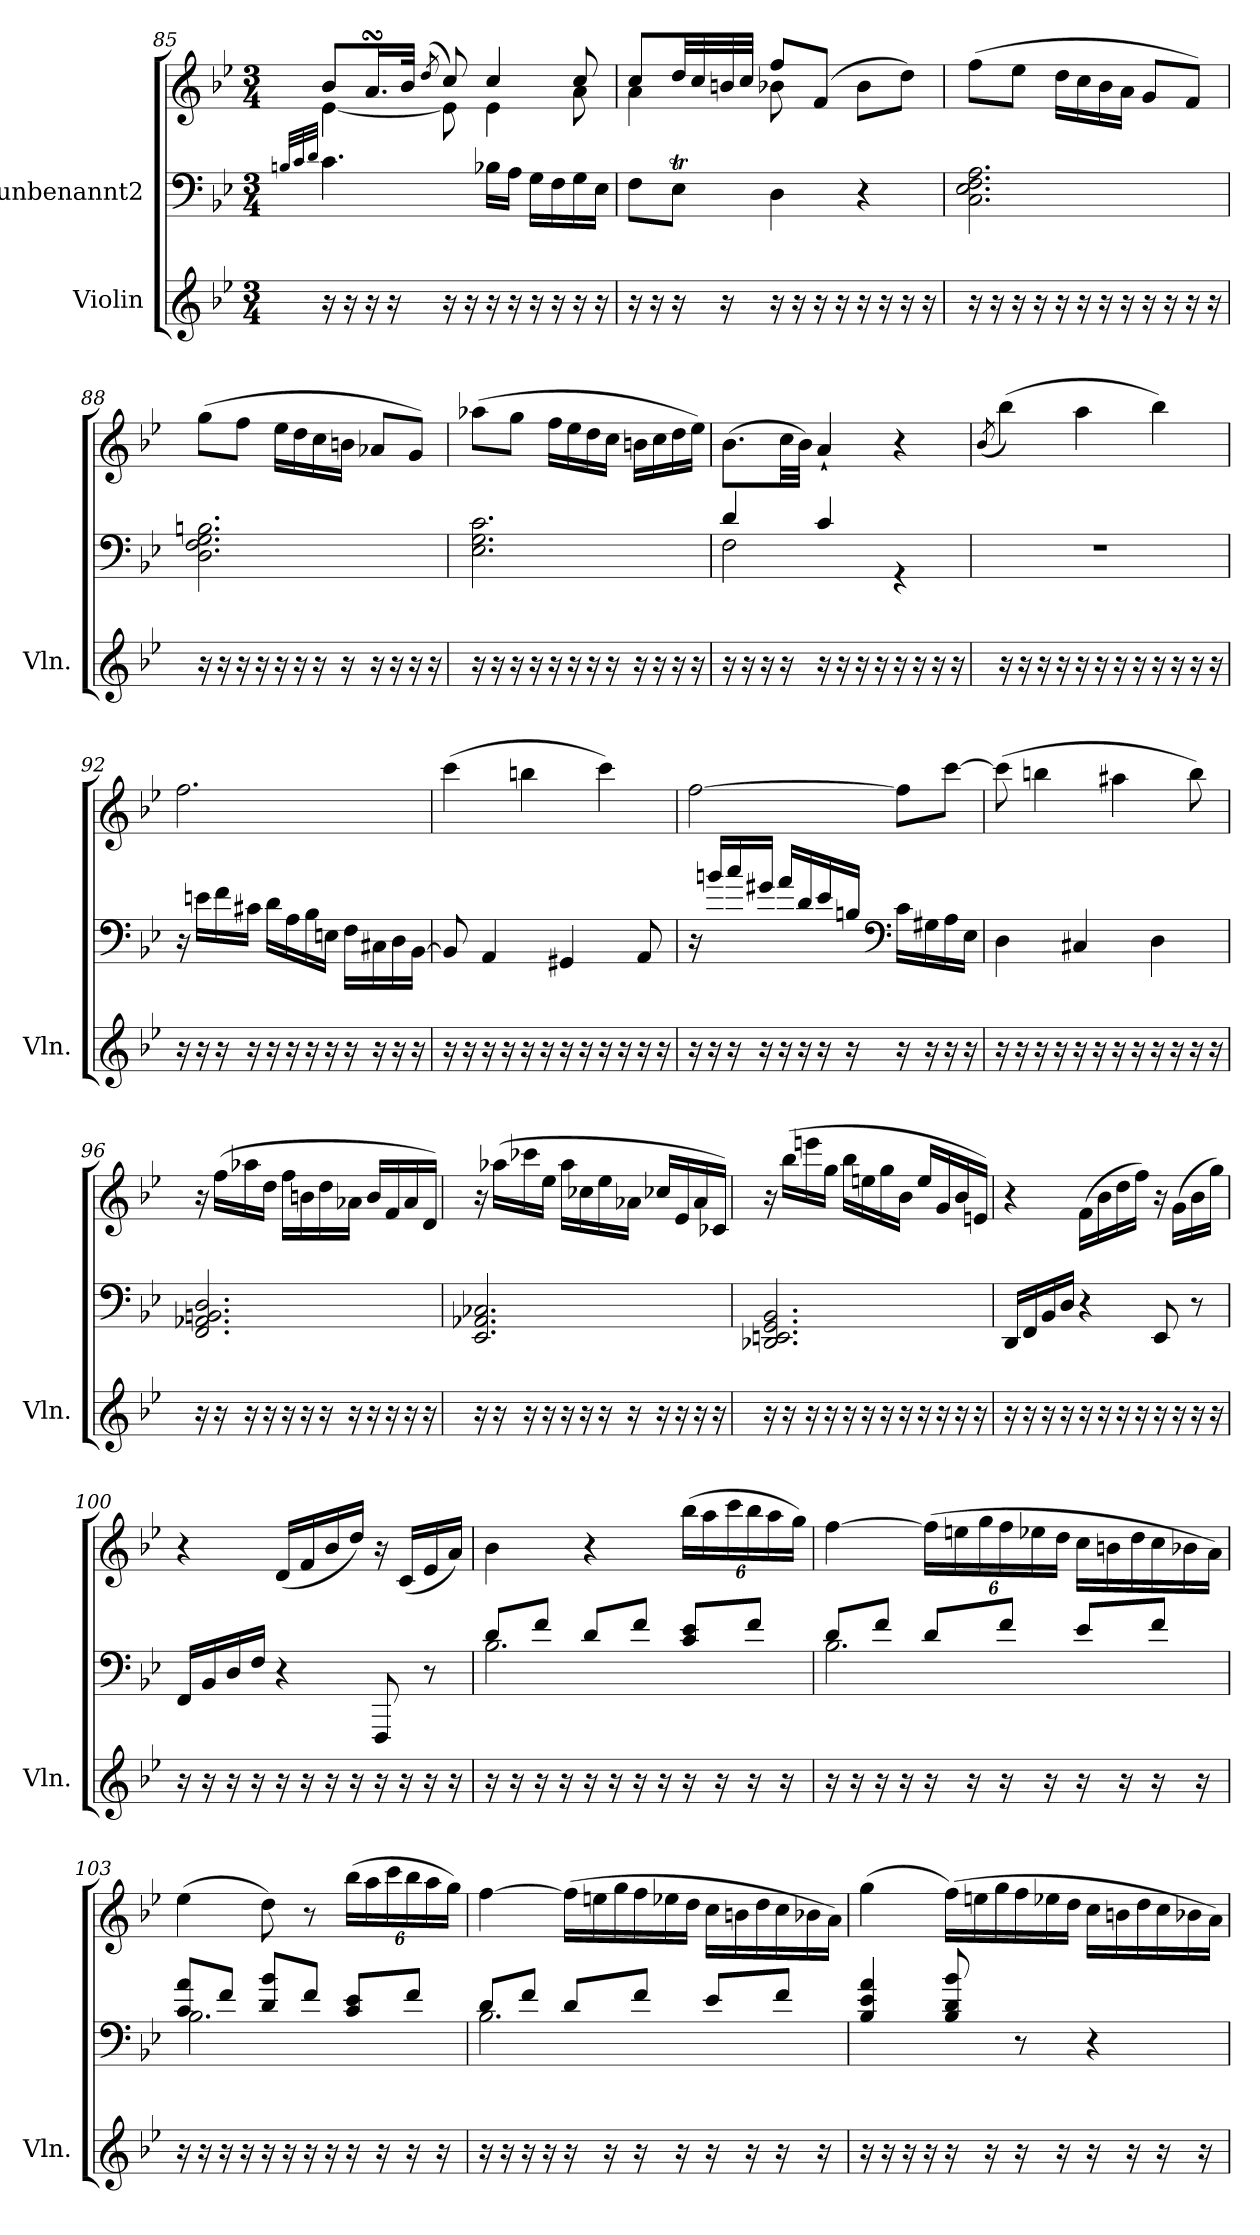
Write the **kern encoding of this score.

**kern	**kern	**kern
*part2	*part1	*part1
*staff3	*staff2	*staff1
*I"Violin	*I"unbenannt2	*
*I'Vln.	*	*
*clefG2	*clefF4	*clefG2
*k[b-e-]	*k[b-e-]	*k[b-e-]
*M3/4	*M3/4	*M3/4
=85	=85	=85
.	32qBn/LLL	.
.	32qc/	.
.	32qd/JJJ	.
*	*	*^
16r	4.c\	8b-/L	[4e-\
16r	.	.	.
16r	.	16.asSsS/L	.
16r	.	.	.
.	.	32b-/JJk	.
.	.	(<8qdd/	.
16r	.	8cc/)	8e-\]
16r	.	.	.
16r	16B-X\LL	4cc/	4e-\
16r	16A\JJ	.	.
16r	16G\LL	.	.
16r	16F\	.	.
16r	16G\	8cc/	8a\
16r	16E-\JJ	.	.
!!LO:LB:g=z	!!
=86	=86	=86	=86
16r	8F\L	8cc/L	4a\
16r	.	.	.
16r	8E-T\J	32dd/LL	.
.	.	32cc/	.
16r	.	32bn/	.
.	.	32cc/JJJ	.
16r	4D\	8ff/L	8b-X\
16r	.	.	.
16r	.	(<8f/J	4.ryy
16r	.	.	.
16r	4r	8b-\L	.
16r	.	.	.
16r	.	8dd\J)	.
16r	.	.	.
*	*	*v	*v
=87	=87	=87
16r	2.C\ 2.E-\ 2.F\ 2.A\	(>8ff\L
16r	.	.
16r	.	8ee-\J
16r	.	.
16r	.	16dd\LL
16r	.	16cc\
16r	.	16b-\
16r	.	16a\JJ
16r	.	8g/L
16r	.	.
16r	.	8f/J)
16r	.	.
=88	=88	=88
16r	2.D\ 2.F\ 2.G\ 2.Bn\	(>8gg\L
16r	.	.
16r	.	8ff\J
16r	.	.
16r	.	16ee-\LL
16r	.	16dd\
16r	.	16cc\
16r	.	16bn\JJ
16r	.	8a-X/L
16r	.	.
16r	.	8g/J)
16r	.	.
=89	=89	=89
16r	2.E-\ 2.G\ 2.c\	(>8aa-X\L
16r	.	.
16r	.	8gg\J
16r	.	.
16r	.	16ff\LL
16r	.	16ee-\
16r	.	16dd\
16r	.	16cc\JJ
16r	.	16bn\LL
16r	.	16cc\
16r	.	16dd\
16r	.	16ee-\JJ)
!!LO:LB:g=z
=90	=90	=90
*	*^	*
16r	4d/	2F\	(>8.b-\L
16r	.	.	.
16r	.	.	.
16r	.	.	32cc\LL
.	.	.	32b-\JJJ)
16r	4c/	.	4a`/
16r	.	.	.
16r	.	.	.
16r	.	.	.
16r	4rGG	4ryy	4r
16r	.	.	.
16r	.	.	.
16r	.	.	.
*	*v	*v	*
=91	=91	=91
.	.	(<8qb-/
16r	2.r	(>4bb-\)
16r	.	.
16r	.	.
16r	.	.
16r	.	4aa\
16r	.	.
16r	.	.
16r	.	.
16r	.	4bb-\)
16r	.	.
16r	.	.
16r	.	.
=92	=92	=92
16r	16r	2.ff\
16r	16en\LL	.
16r	16f\	.
16r	16c#X\JJ	.
16r	16d\LL	.
16r	16A\	.
16r	16B-\	.
16r	16En\JJ	.
16r	16F\LL	.
16r	16C#X\	.
16r	16D\	.
16r	[16BB-\JJ	.
=93	=93	=93
16r	8BB-/]	(>4ccc\
16r	.	.
16r	4AA/	.
16r	.	.
16r	.	4bbn\
16r	.	.
16r	4GG#X/	.
16r	.	.
16r	.	4ccc\)
16r	.	.
16r	8AA/	.
16r	.	.
!!LO:PB:g=z
=94	=94	=94
16r	16r	[2ff\
16r	16bn/LL	.
16r	16cc/	.
16r	16g#X/JJ	.
16r	16a/LL	.
16r	16d/	.
16r	16e-/	.
16r	16Bn/JJ	.
*	*clefF4	*
16r	16c\LL	8ff\L]
16r	16G#X\	.
16r	16A\	[8ccc\J
16r	16E-\JJ	.
=95	=95	=95
16r	4D\	(>8ccc\]
16r	.	.
16r	.	4bbn\
16r	.	.
16r	4C#X/	.
16r	.	.
16r	.	4aa#X\
16r	.	.
16r	4D\	.
16r	.	.
16r	.	8bb\)
16r	.	.
=96	=96	=96
16r	2.FF/ 2.AA-X/ 2.BBn/ 2.D/	16r
16r	.	(>16ff\LL
16r	.	16aa-X\
16r	.	16dd\JJ
16r	.	16ff\LL
16r	.	16bn\
16r	.	16dd\
16r	.	16a-X\JJ
16r	.	16b/LL
16r	.	16f/
16r	.	16a-/
16r	.	16d/JJ)
!!LO:LB:g=z
=97	=97	=97
16r	2.EE-/ 2.AA-X/ 2.C-X/	16r
16r	.	(>16aa-X\LL
16r	.	16ccc-X\
16r	.	16ee-\JJ
16r	.	16aa-\LL
16r	.	16cc-X\
16r	.	16ee-\
16r	.	16a-X\JJ
16r	.	16cc-X/LL
16r	.	16e-/
16r	.	16a-/
16r	.	16c-X/JJ)
=98	=98	=98
16r	2.DD-X/ 2.EEn/ 2.GG/ 2.BB-/	16r
16r	.	(>16bb-\LL
16r	.	16eeen\
16r	.	16gg\JJ
16r	.	16bb-\LL
16r	.	16een\
16r	.	16gg\
16r	.	16b-\JJ
16r	.	16ee/LL
16r	.	16g/
16r	.	16b-/
16r	.	16en/JJ)
=99	=99	=99
16r	16DD/LL	4r
16r	16FF/	.
16r	16BB-/	.
16r	16D/JJ	.
16r	4r	(>16f\LL
16r	.	16b-\
16r	.	16dd\
16r	.	16ff\JJ)
16r	8EE-/	16r
16r	.	(>16g\LL
16r	8r	16b-\
16r	.	16gg\JJ)
!!LO:LB:g=z
=100	=100	=100
16r	16FF/LL	4r
16r	16BB-/	.
16r	16D/	.
16r	16F/JJ	.
16r	4r	(<16d/LL
16r	.	16f/
16r	.	16b-/
16r	.	16dd/JJ)
16r	8FFF/	16r
16r	.	(<16c/LL
16r	8r	16e-/
16r	.	16a/JJ)
=101	=101	=101
*	*^	*
16r	8d/L	2.B-\	4b-\
16r	.	.	.
16r	8f/J	.	.
16r	.	.	.
16r	8d/L	.	4r
16r	.	.	.
16r	8f/J	.	.
16r	.	.	.
*	*	*	*Xbrackettup
16r	8c/ 8e-/L	.	(>24bb-\LL
.	.	.	24aa\
16r	.	.	.
.	.	.	24ccc\
16r	8f/J	.	24bb-\
.	.	.	24aa\
16r	.	.	.
.	.	.	24gg\JJ)
=102	=102	=102	=102
16r	8d/L	2.B-\	[4ff\
16r	.	.	.
16r	8f/J	.	.
16r	.	.	.
16r	8d/L	.	(>24ff\LL]
.	.	.	24een\
16r	.	.	.
.	.	.	24gg\
16r	8f/J	.	24ff\
.	.	.	24ee-X\
16r	.	.	.
.	.	.	24dd\JJ
*	*	*	*Xtuplet
16r	8e-/L	.	24cc\LL
.	.	.	24bn\
16r	.	.	.
.	.	.	24dd\
16r	8f/J	.	24cc\
.	.	.	24b-X\
16r	.	.	.
.	.	.	24a\JJ)
!!LO:LB:g=z
=103	=103	=103	=103
16r	8c/ 8a/L	2.B-\	(>4ee-\
16r	.	.	.
16r	8f/J	.	.
16r	.	.	.
16r	8d/ 8b-/L	.	8dd\)
16r	.	.	.
16r	8f/J	.	8r
16r	.	.	.
*	*	*	*tuplet
16r	8c/ 8e-/L	.	(>24bb-\LL
.	.	.	24aa\
16r	.	.	.
.	.	.	24ccc\
16r	8f/J	.	24bb-\
.	.	.	24aa\
16r	.	.	.
.	.	.	24gg\JJ)
=104	=104	=104	=104
16r	8d/L	2.B-\	[4ff\
16r	.	.	.
16r	8f/J	.	.
16r	.	.	.
*	*	*	*Xtuplet
16r	8d/L	.	(>24ff\LL]
.	.	.	24een\
16r	.	.	.
.	.	.	24gg\
16r	8f/J	.	24ff\
.	.	.	24ee-X\
16r	.	.	.
.	.	.	24dd\JJ
16r	8e-/L	.	24cc\LL
.	.	.	24bn\
16r	.	.	.
.	.	.	24dd\
16r	8f/J	.	24cc\
.	.	.	24b-X\
16r	.	.	.
.	.	.	24a\JJ)
*	*v	*v	*
!!LO:PB:g=z
=105	=105	=105
16r	4B-/ 4e-/ 4a/	(>4gg\
16r	.	.
16r	.	.
16r	.	.
16r	8B-/ 8d/ 8b-/	(>24ff\LL)
.	.	24een\
16r	.	.
.	.	24gg\
16r	8r	24ff\
.	.	24ee-X\
16r	.	.
.	.	24dd\JJ
16r	4r	24cc\LL
.	.	24bn\
16r	.	.
.	.	24dd\
16r	.	24cc\
.	.	24b-X\
16r	.	.
.	.	24a\JJ)
=	=	=
*-	*-	*-
